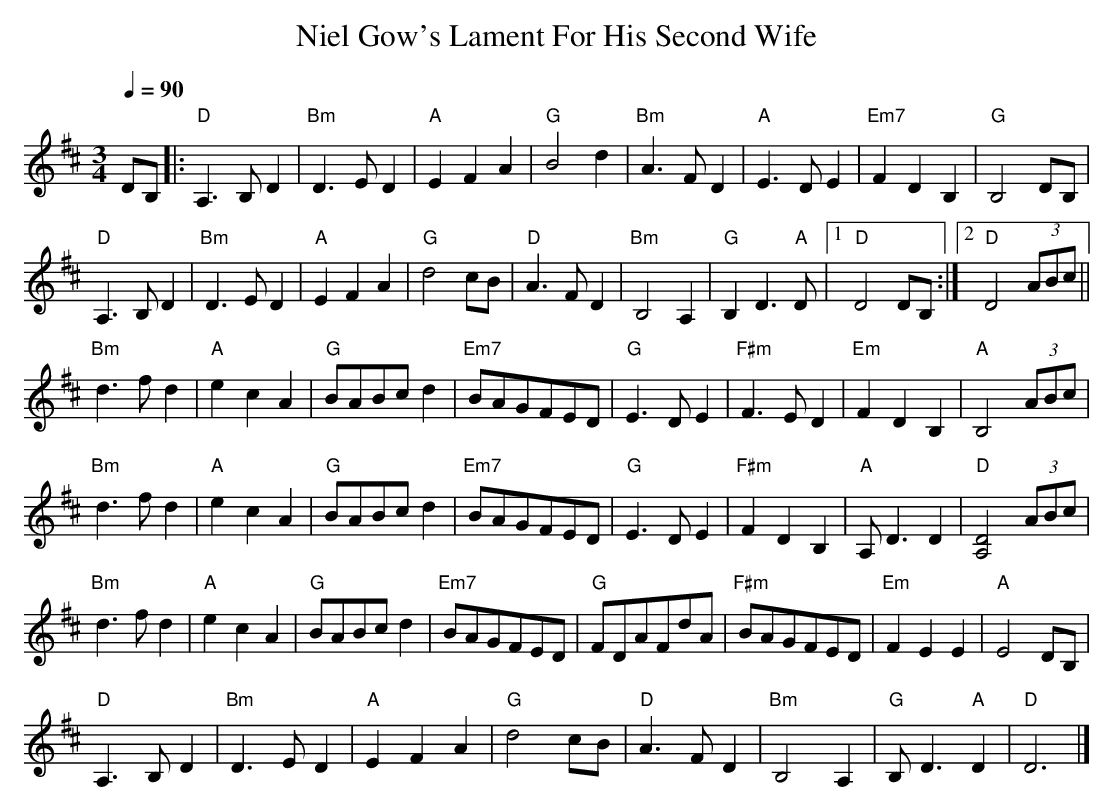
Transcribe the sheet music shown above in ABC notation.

X:1
T:Niel Gow's Lament For His Second Wife
L:1/8
Q:1/4=90
M:3/4
K:D
 DB, |: "D" A,3 B, D2 | "Bm" D3 E D2 | "A" E2 F2 A2 | "G" B4 d2 |
"Bm" A3 F D2 | "A" E3 D E2 | "Em7" F2 D2 B,2 | "G" B,4 DB, |$
"D" A,3 B, D2 | "Bm" D3 E D2 | "A" E2 F2 A2 | "G" d4 cB | "D" A3 F D2 |
"Bm" B,4 A,2 | "G" B,2 D3 "A" D |1 "D" D4 DB, :|2 "D" D4 (3ABc ||$
"Bm" d3 f d2 | "A" e2 c2 A2 | "G" BABc d2 | "Em7" BAGFED |
"G" E3 D E2 | "F#m" F3 E D2 | "Em" F2 D2 B,2 | "A" B,4 (3ABc |$
"Bm" d3 f d2 | "A" e2 c2 A2 | "G" BABc d2 | "Em7" BAGFED |
"G" E3 D E2 | "F#m" F2 D2 B,2 | "A" A, D3 D2 | "D" [A,D]4 (3ABc |$
"Bm" d3 f d2 | "A" e2 c2 A2 | "G" BABc d2 | "Em7" BAGFED |
"G" FDAFdA | "F#m" BAGFED | "Em" F2 E2 E2 | "A" E4 DB, |$
"D" A,3 B, D2 | "Bm" D3 E D2 | "A" E2 F2 A2 | "G" d4 cB |
"D" A3 F D2 | "Bm" B,4 A,2 | "G" B, D3 "A" D2 | "D" D6 |]
